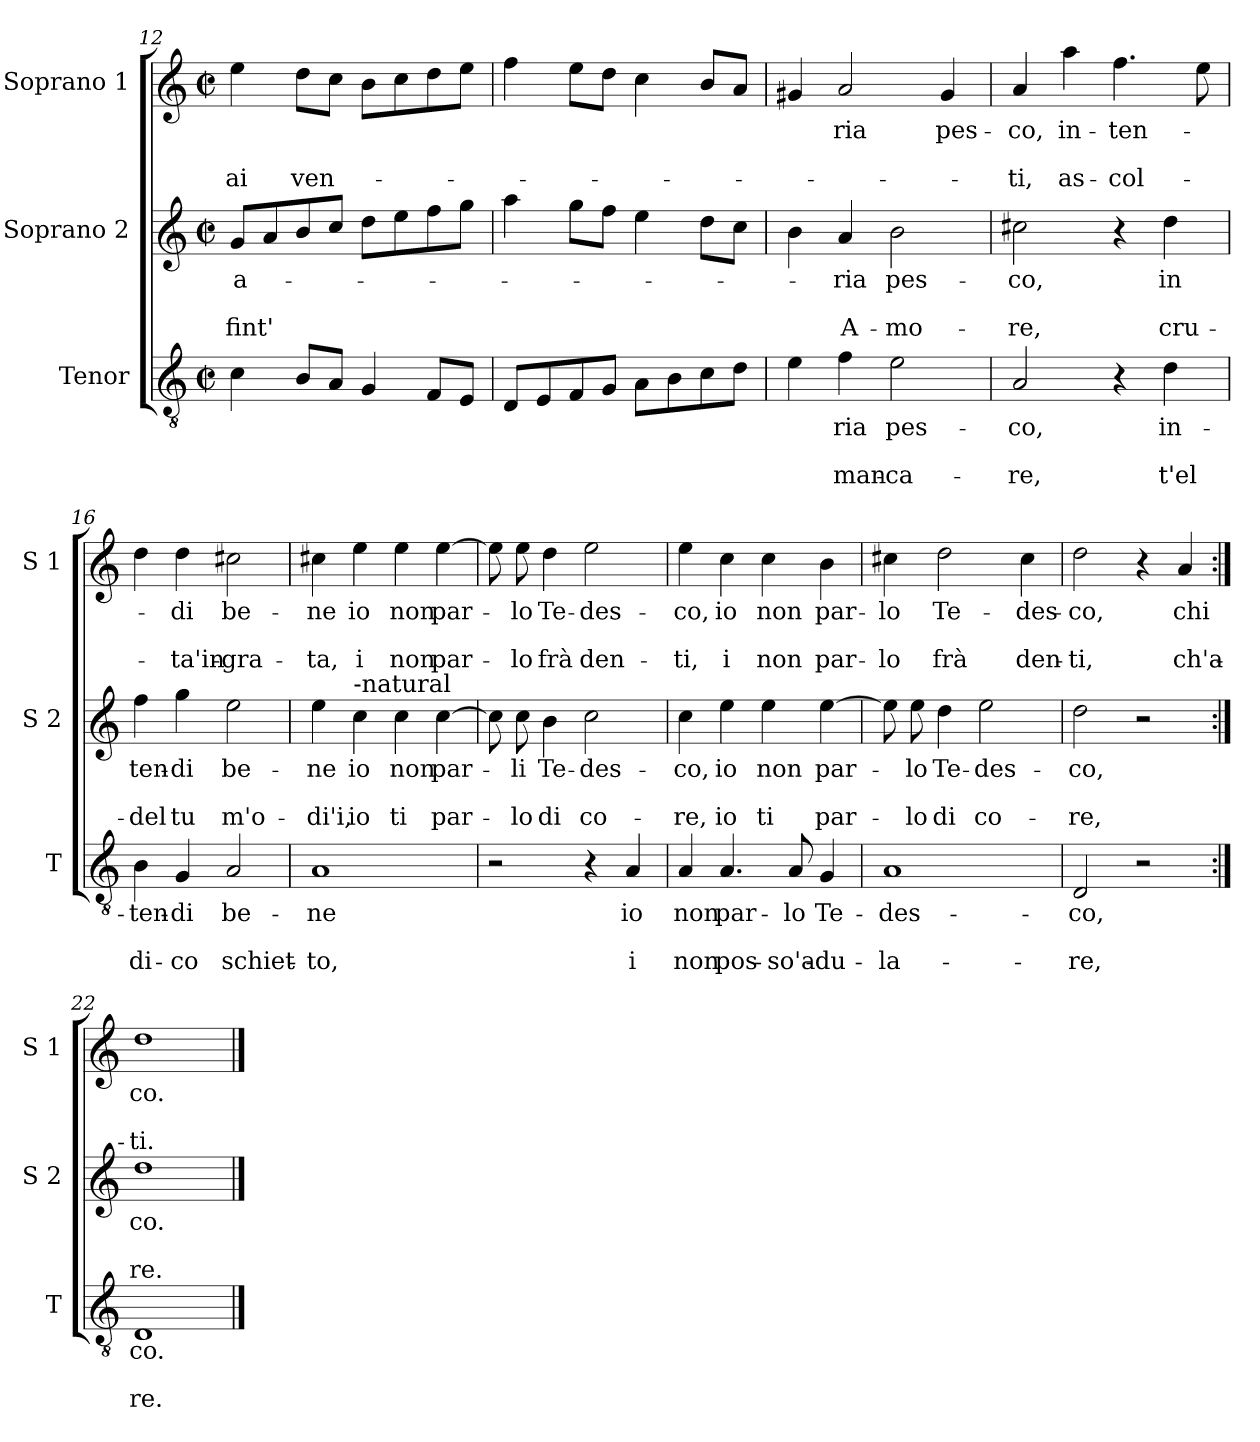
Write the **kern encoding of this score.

**kern	**text	**text	**text	**kern	**text	**text	**text	**kern	**text	**text	**text
*part3	*part3	*part3	*part3	*part2	*part2	*part2	*part2	*part1	*part1	*part1	*part1
*staff3	*staff3	*staff3	*staff3	*staff2	*staff2	*staff2	*staff2	*staff1	*staff1	*staff1	*staff1
*I"Tenor	*	*	*	*I"Soprano 2	*	*	*	*I"Soprano 1	*	*	*
*I'T	*	*	*	*I'S 2	*	*	*	*I'S 1	*	*	*
*clefGv2	*	*	*	*clefG2	*	*	*	*clefG2	*	*	*
*k[]	*	*	*	*k[]	*	*	*	*k[]	*	*	*
*C:	*	*	*	*C:	*	*	*	*C:	*	*	*
*M2/2	*	*	*	*M2/2	*	*	*	*M2/2	*	*	*
*met(c|)	*	*	*	*met(c|)	*	*	*	*met(c|)	*	*	*
=12	=12	=12	=12	=12	=12	=12	=12	=12	=12	=12	=12
!	!	!	!	!	!LO:LY:b	!	!LO:LY:b	!	!	!	!LO:LY:b
4c\	.	.	.	8g/L	a-	.	fint'	4ee\	.	.	ai
.	.	.	.	8a/	.	.	.	.	.	.	.
!	!	!	!	!	!	!	!	!	!	!	!LO:LY:b
8B/L	.	.	.	8b/	.	.	.	8dd\L	.	.	ven-
8A/J	.	.	.	8cc/J	.	.	.	8cc\J	.	.	.
4G/	.	.	.	8dd\L	.	.	.	8b\L	.	.	.
.	.	.	.	8ee\	.	.	.	8cc\	.	.	.
8F/L	.	.	.	8ff\	.	.	.	8dd\	.	.	.
8E/J	.	.	.	8gg\J	.	.	.	8ee\J	.	.	.
=13	=13	=13	=13	=13	=13	=13	=13	=13	=13	=13	=13
8D/L	.	.	.	4aa\	.	.	.	4ff\	.	.	.
8E/	.	.	.	.	.	.	.	.	.	.	.
8F/	.	.	.	8gg\L	.	.	.	8ee\L	.	.	.
8G/J	.	.	.	8ff\J	.	.	.	8dd\J	.	.	.
8A\L	.	.	.	4ee\	.	.	.	4cc\	.	.	.
8B\	.	.	.	.	.	.	.	.	.	.	.
8c\	.	.	.	8dd\L	.	.	.	8b/L	.	.	.
8d\J	.	.	.	8cc\J	.	.	.	8a/J	.	.	.
!!LO:LB:g=z
=14	=14	=14	=14	=14	=14	=14	=14	=14	=14	=14	=14
4e\	.	.	.	4b\	.	.	.	4g#X/	.	.	.
!	!LO:LY:b	!	!LO:LY:b	!	!LO:LY:b	!	!LO:LY:b	!	!LO:LY:b	!	!
4f\	-ria	.	man-	4a/	-ria	.	A-	2a/	-ria	.	.
!	!LO:LY:b	!	!LO:LY:b	!	!LO:LY:b	!	!LO:LY:b	!	!	!	!
2e\	pes-	.	-ca-	2b\	pes-	.	-mo-	.	.	.	.
!	!	!	!	!	!	!	!	!	!LO:LY:b	!	!
.	.	.	.	.	.	.	.	4g#/	pes-	.	.
=15	=15	=15	=15	=15	=15	=15	=15	=15	=15	=15	=15
!	!LO:LY:b	!	!LO:LY:b	!	!LO:LY:b	!	!LO:LY:b	!	!LO:LY:b	!	!LO:LY:b
2A/	-co,	.	-re,	2cc#X\	-co,	.	-re,	4a/	-co,	.	-ti,
!	!	!	!	!	!	!	!	!	!LO:LY:b	!	!LO:LY:b
.	.	.	.	.	.	.	.	4aa\	in-	.	as-
!	!	!	!	!	!	!	!	!	!LO:LY:b	!	!LO:LY:b
4r	.	.	.	4r	.	.	.	4.ff\	-ten-	.	-col-
!	!LO:LY:b	!	!LO:LY:b	!	!LO:LY:b	!	!LO:LY:b	!	!	!	!
4d\	in-	.	t'el	4dd\	in	.	cru-	.	.	.	.
.	.	.	.	.	.	.	.	8ee\	.	.	.
=16	=16	=16	=16	=16	=16	=16	=16	=16	=16	=16	=16
!	!LO:LY:b	!	!LO:LY:b	!	!LO:LY:b	!	!LO:LY:b	!	!	!	!
4B\	-ten-	.	di-	4ff\	ten-	.	-del	4dd\	.	.	.
!	!LO:LY:b	!	!LO:LY:b	!	!LO:LY:b	!	!LO:LY:b	!	!LO:LY:b	!	!LO:LY:b
4G/	-di	.	-co	4gg\	-di	.	tu	4dd\	-di	.	-ta'in-
!	!LO:LY:b	!	!LO:LY:b	!	!LO:LY:b	!	!LO:LY:b	!	!LO:LY:b	!	!LO:LY:b
2A/	be-	.	schiet-	2ee\	be-	.	m'o-	2cc#X\	be-	.	-gra-
=17	=17	=17	=17	=17	=17	=17	=17	=17	=17	=17	=17
!	!LO:LY:b	!	!LO:LY:b	!	!LO:LY:b	!	!LO:LY:b	!	!LO:LY:b	!	!LO:LY:b
1A	-ne	.	-to,	4ee\	-ne	.	-di'i,	4cc#X\	-ne	.	-ta,
!	!	!	!	!LO:TX:a:t=-natural	!	!	!	!	!	!	!
!	!	!	!	!	!LO:LY:b	!	!LO:LY:b	!	!LO:LY:b	!	!LO:LY:b
.	.	.	.	4cc\	io	.	io	4ee\	io	.	i
!	!	!	!	!	!LO:LY:b	!	!LO:LY:b	!	!LO:LY:b	!	!LO:LY:b
.	.	.	.	4cc\	non	.	ti	4ee\	non	.	non
!	!	!	!	!	!LO:LY:b	!	!LO:LY:b	!	!LO:LY:b	!	!LO:LY:b
.	.	.	.	[4cc\	par-	.	par-	[4ee\	par-	.	par-
=18	=18	=18	=18	=18	=18	=18	=18	=18	=18	=18	=18
2r	.	.	.	8cc\]	.	.	.	8ee\]	.	.	.
!	!	!	!	!	!LO:LY:b	!	!LO:LY:b	!	!LO:LY:b	!	!LO:LY:b
.	.	.	.	8cc\	-li	.	-lo	8ee\	-lo	.	-lo
!	!	!	!	!	!LO:LY:b	!	!LO:LY:b	!	!LO:LY:b	!	!LO:LY:b
.	.	.	.	4b\	Te-	.	di	4dd\	Te-	.	frà
!	!	!	!	!	!LO:LY:b	!	!LO:LY:b	!	!LO:LY:b	!	!LO:LY:b
4r	.	.	.	2cc\	-des-	.	co-	2ee\	-des-	.	den-
!	!LO:LY:b	!	!LO:LY:b	!	!	!	!	!	!	!	!
4A/	io	.	i	.	.	.	.	.	.	.	.
!!LO:LB:g=z
=19	=19	=19	=19	=19	=19	=19	=19	=19	=19	=19	=19
!	!LO:LY:b	!	!LO:LY:b	!	!LO:LY:b	!	!LO:LY:b	!	!LO:LY:b	!	!LO:LY:b
4A/	non	.	non	4cc\	-co,	.	-re,	4ee\	-co,	.	-ti,
!	!LO:LY:b	!	!LO:LY:b	!	!LO:LY:b	!	!LO:LY:b	!	!LO:LY:b	!	!LO:LY:b
4.A/	par-	.	pos-	4ee\	io	.	io	4cc\	io	.	i
!	!	!	!	!	!LO:LY:b	!	!LO:LY:b	!	!LO:LY:b	!	!LO:LY:b
.	.	.	.	4ee\	non	.	ti	4cc\	non	.	non
!	!LO:LY:b	!	!LO:LY:b	!	!	!	!	!	!	!	!
8A/	-lo	.	-so'a-	.	.	.	.	.	.	.	.
!	!LO:LY:b	!	!LO:LY:b	!	!LO:LY:b	!	!LO:LY:b	!	!LO:LY:b	!	!LO:LY:b
4G/	Te-	.	-du-	[4ee\	par-	.	par-	4b\	par-	.	par-
=20	=20	=20	=20	=20	=20	=20	=20	=20	=20	=20	=20
!	!LO:LY:b	!	!LO:LY:b	!	!	!	!	!	!LO:LY:b	!	!LO:LY:b
1A	-des-	.	-la-	8ee\]	.	.	.	4cc#X\	-lo	.	-lo
!	!	!	!	!	!LO:LY:b	!	!LO:LY:b	!	!	!	!
.	.	.	.	8ee\	-lo	.	-lo	.	.	.	.
!	!	!	!	!	!LO:LY:b	!	!LO:LY:b	!	!LO:LY:b	!	!LO:LY:b
.	.	.	.	4dd\	Te-	.	di	2dd\	Te-	.	frà
!	!	!	!	!	!LO:LY:b	!	!LO:LY:b	!	!	!	!
.	.	.	.	2ee\	-des-	.	co-	.	.	.	.
!	!	!	!	!	!	!	!	!	!LO:LY:b	!	!LO:LY:b
.	.	.	.	.	.	.	.	4cc#\	-des-	.	den-
=21	=21	=21	=21	=21	=21	=21	=21	=21	=21	=21	=21
!	!LO:LY:b	!	!LO:LY:b	!	!LO:LY:b	!	!LO:LY:b	!	!LO:LY:b	!	!LO:LY:b
2D/	-co,	.	-re,	2dd\	-co,	.	-re,	2dd\	-co,	.	-ti,
2r	.	.	.	2r	.	.	.	4r	.	.	.
!	!	!	!	!	!	!	!	!	!LO:LY:b	!	!LO:LY:b
.	.	.	.	.	.	.	.	4a/	chi	.	ch'a-
=22:|!	=22:|!	=22:|!	=22:|!	=22:|!	=22:|!	=22:|!	=22:|!	=22:|!	=22:|!	=22:|!	=22:|!
!	!LO:LY:b	!	!LO:LY:b	!	!LO:LY:b	!	!LO:LY:b	!	!LO:LY:b	!	!LO:LY:b
1D	co.	.	re.	1dd	co.	.	re.	1dd	co.	.	-ti.
==	==	==	==	==	==	==	==	==	==	==	==
*-	*-	*-	*-	*-	*-	*-	*-	*-	*-	*-	*-
